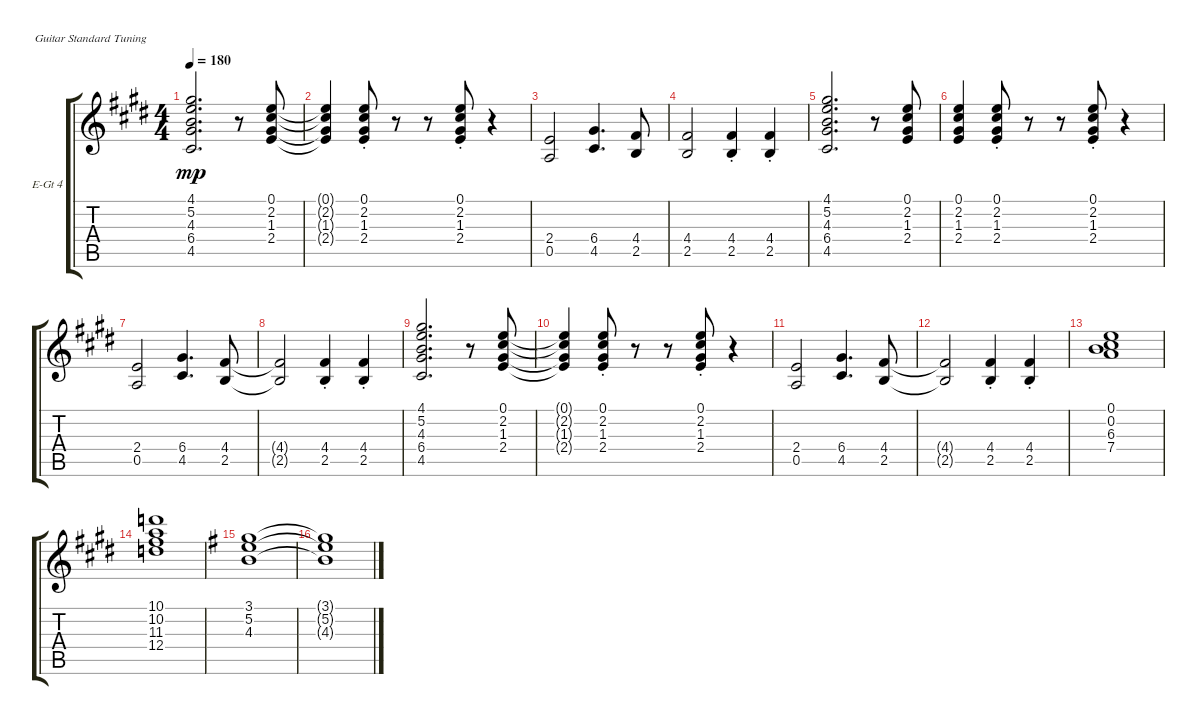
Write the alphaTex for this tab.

\defaultSystemsLayout 4
\bracketExtendMode groupsimilarinstruments
\firstSystemTrackNameOrientation horizontal
\otherSystemsTrackNameOrientation horizontal
\track ("Electric Guitar 4" "E-Gt 4") {instrument electricguitarclean}
\staff {score tabs}
\tuning (E4 B3 G3 D3 A2 E2)
\ts (4 4)
\tempo 180
\clef g2
\ks c#minor
(4.5 6.4 4.3 5.2 4.1).2{d dy mp} r.8 (0.1 2.2 1.3 2.4).8 |
(2.4{t} 1.3{t} 2.2{t} 0.1{t}).4 (0.1{st} 2.2{st} 1.3{st} 2.4{st}).8 r.8 r.8 (2.4{st} 1.3{st} 2.2{st} 0.1{st}).8 r.4 |
(0.5 2.4).2 (6.4 4.5).4{d} (2.5 4.4).8 |
(4.4 2.5).2 (2.5{st} 4.4{st}).4 (4.4 2.5{st}).4 |
(4.5 6.4 4.3 5.2 4.1).2{d} r.8 (0.1 2.2 1.3 2.4).8 |
(2.4 1.3 2.2 0.1).4 (0.1{st} 2.2{st} 1.3{st} 2.4{st}).8 r.8 r.8 (2.4{st} 1.3{st} 2.2{st} 0.1{st}).8 r.4 |
(2.4 0.5).2 (4.5 6.4).4{d} (4.4 2.5).8 |
(2.5{t} 4.4{t}).2 (4.4{st} 2.5{st}).4 (4.4{st} 2.5{st}).4 |
(4.5 6.4 4.3 5.2 4.1).2{d} r.8 (0.1 2.2 1.3 2.4).8 |
(2.4{t} 1.3{t} 2.2{t} 0.1{t}).4 (0.1{st} 2.2{st} 1.3{st} 2.4{st}).8 r.8 r.8 (2.4{st} 1.3{st} 2.2{st} 0.1{st}).8 r.4 |
(0.5 2.4).2 (6.4 4.5).4{d} (2.5 4.4).8 |
(4.4{t} 2.5{t}).2 (2.5{st} 4.4{st}).4 (2.5{st} 4.4{st}).4 |
(7.4 6.3 0.2 0.1).1 |
(10.1 10.2 11.3 12.4).1 |
\ks g
(3.1 5.2 4.3).1 |
(4.3{t} 5.2{t} 3.1{t}).1
